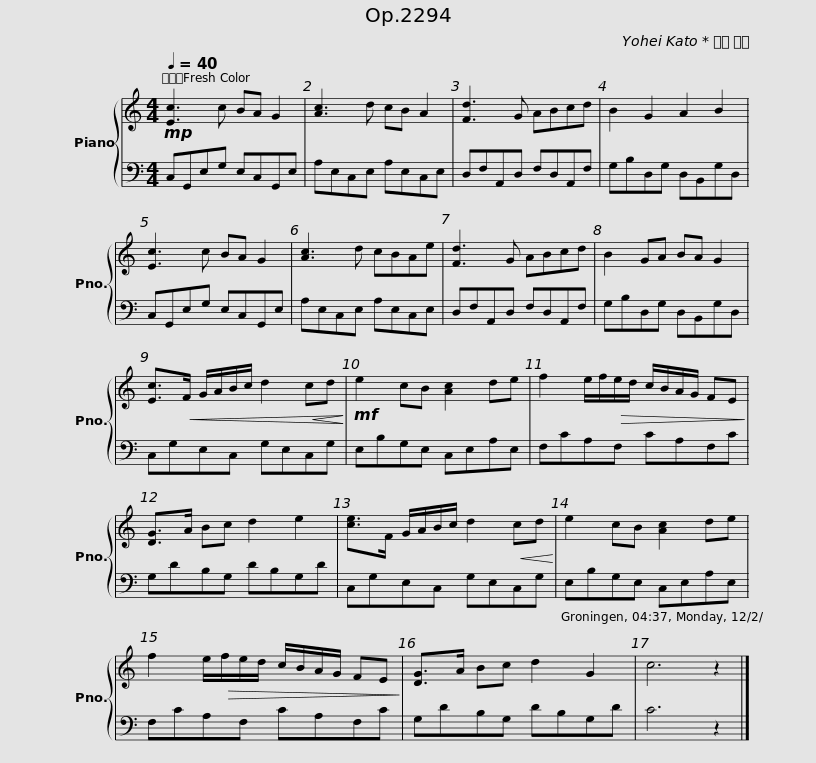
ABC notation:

X:1
%%score { 1 | 2 }
L:1/8
Q:1/4=40
M:4/4
I:linebreak $
K:C
V:1 treble
V:2 bass
V:1
!mp! [Ec]3 c BA G2 | [Ac]3 d cB A2 | [Fd]3 G ABcd | B2 G2 A2 B2 | [Ec]3 c BA G2 |$ %5
 [Ac]3 d cBAe | [Fd]3 G ABcd | B2 GA BA G2 | [Ec]>!<(!F G/A/B/c/ d2!<(! cd!<)!!<)! |$!mf! e2 cB [Ac]2 de | %10
 f2 e/f/!>(!e/d/ c/B/A/G/ FE!>)! | [DG]>A Bc d2 e2 | [ce]>F G/A/B/c/ d2!<(! cd!<)! |$ e2 cB [Ac]2 de | f2 e/!>(!f/e/d/ c/B/A/G/ FE!>)! | %15
 [DG]>A Bc d2 G2 | c6 z2 |] %17
V:2
 C,G,,E,G, E,C,G,,E, | A,E,C,E, A,E,C,E, | D,F,A,,D, F,D,A,,F, | G,B,D,G, D,B,,G,D, | C,G,,E,G, E,C,G,,E, |$ %5
 A,E,C,E, A,E,C,E, | D,F,A,,D, F,D,A,,F, | G,B,D,G, D,B,,G,D, | C,G,E,C, G,E,C,G, |$ E,B,G,E, C,E,A,E, | %10
 F,CA,F, CA,F,C | G,DB,G, DB,G,D | C,G,E,C, G,E,C,G, |$ E,B,G,E, C,E,A,E, | F,CA,F, CA,F,C | %15
 G,DB,G, DB,G,D | C6 z2 |] %17
